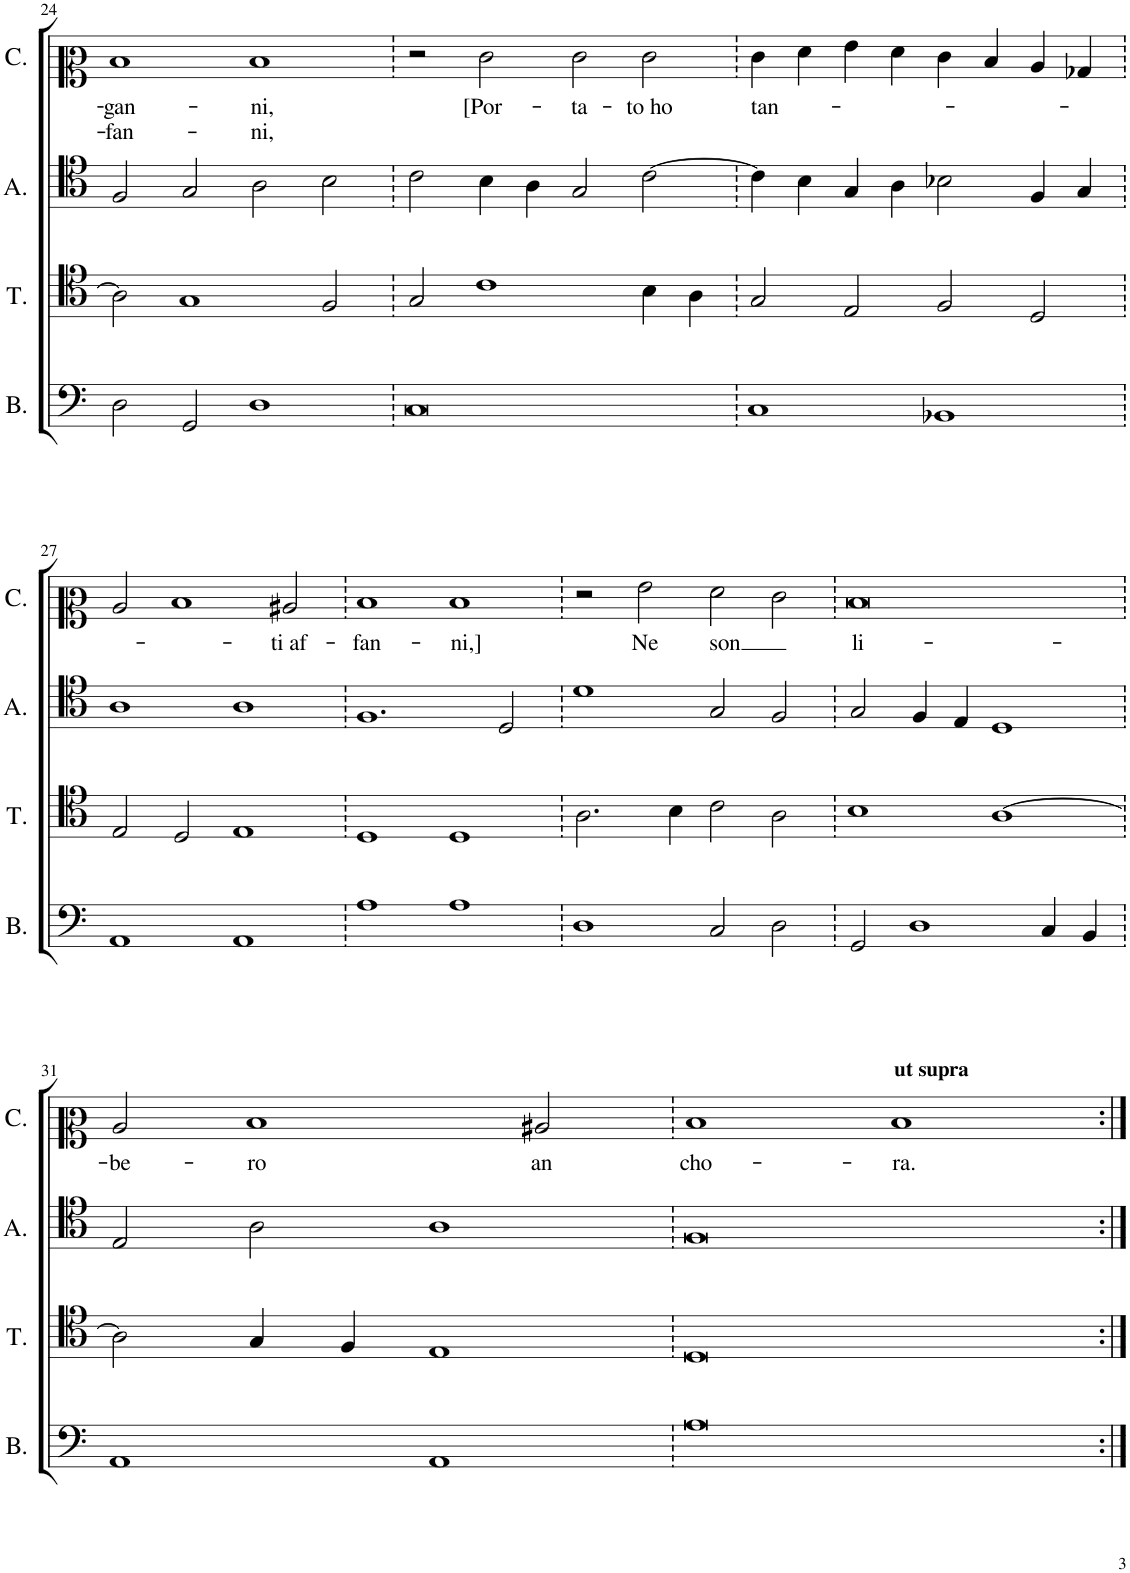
**kern	**kern	**kern	**kern	**text	**text
*part4	*part3	*part2	*part1	*part1	*part1
*staff4	*staff3	*staff2	*staff1	*staff1	*staff1
*I"Bassus	*I"Tenor	*I"Altus	*I"Cantus	*	*
*I'B.	*I'T.	*I'A.	*I'C.	*	*
!!LO:PB:g=z
*clefF4	*clefC4	*clefC4	*clefC2	*	*
*k[]	*k[]	*k[]	*k[]	*	*
*M8/4	*M8/4	*M8/4	*M8/4	*	*
=24	=24	=24	=24	=24	=24
!	!	!	!	!LO:LY:b	!LO:LY:b
2D\	2A\]	2F/	1d	-gan-	-fan-
2GG/	1G	2G/	.	.	.
!	!	!	!	!LO:LY:b	!LO:LY:b
1D	.	2A\	1d	-ni,	-ni,
.	2F/	2B\	.	.	.
=25	=25	=25	=25	=25	=25
0C	2G/	2c\	2r	.	.
!	!	!	!	!LO:LY:b	!
.	1c	4B\	2e\	[Por-	.
.	.	4A\	.	.	.
!	!	!	!	!LO:LY:b	!
.	.	2G/	2e\	-ta-	.
!	!	!	!	!LO:LY:b	!
.	4B\	[2c\	2e\	-to ho	.
.	4A\	.	.	.	.
=26	=26	=26	=26	=26	=26
!	!	!	!	!LO:LY:b	!
1C	2G/	4c\]	4e\	tan-	.
.	.	4B\	4f\	.	.
.	2E/	4G/	4g\	.	.
.	.	4A\	4f\	.	.
1BB-X	2F/	2B-X\	4e\	.	.
.	.	.	4d/	.	.
.	2D/	4F/	4c/	.	.
.	.	4G/	4B-X/	.	.
!!LO:LB:g=z
=27	=27	=27	=27	=27	=27
1AA	2E/	1A	2c/	.	.
.	2D/	.	1d	.	.
1AA	1E	1A	.	.	.
!	!	!	!	!LO:LY:b	!
.	.	.	2c#X/	-ti af-	.
=28	=28	=28	=28	=28	=28
!	!	!	!	!LO:LY:b	!
1A	1D	1.F	1d	-fan-	.
!	!	!	!	!LO:LY:b	!
1A	1D	.	1d	-ni,]	.
.	.	2D/	.	.	.
=29	=29	=29	=29	=29	=29
1D	2.A\	1d	2r	.	.
!	!	!	!	!LO:LY:b	!
.	.	.	2g\	Ne	.
.	4B\	.	.	.	.
!	!	!	!	!LO:LY:b	!
2C/	2c\	2G/	2f\	-son	.
2D\	2A\	2F/	2e\	.	.
=30	=30	=30	=30	=30	=30
!	!	!	!	!LO:LY:b	!
2GG/	1B	2G/	0d	li-	.
1D	.	4F/	.	.	.
.	.	4E/	.	.	.
.	[1A	1D	.	.	.
4C/	.	.	.	.	.
4BB/	.	.	.	.	.
!!LO:LB:g=z
=31	=31	=31	=31	=31	=31
!	!	!	!	!LO:LY:b	!
1AA	2A\]	2E/	2c/	-be-	.
!	!	!	!	!LO:LY:b	!
.	4G/	2A\	1d	-ro	.
.	4F/	.	.	.	.
1AA	1E	1A	.	.	.
!	!	!	!	!LO:LY:b	!
.	.	.	2c#X/	an	.
=32	=32	=32	=32	=32	=32
!	!	!	!	!LO:LY:b	!
0A	0D	0F	1d	cho-	.
!	!	!	!LO:TX:a:B:t=ut supra	!	!
!	!	!	!	!LO:LY:b	!
.	.	.	1d	-ra.	.
=:|!	=:|!	=:|!	=:|!	=:|!	=:|!
*-	*-	*-	*-	*-	*-
